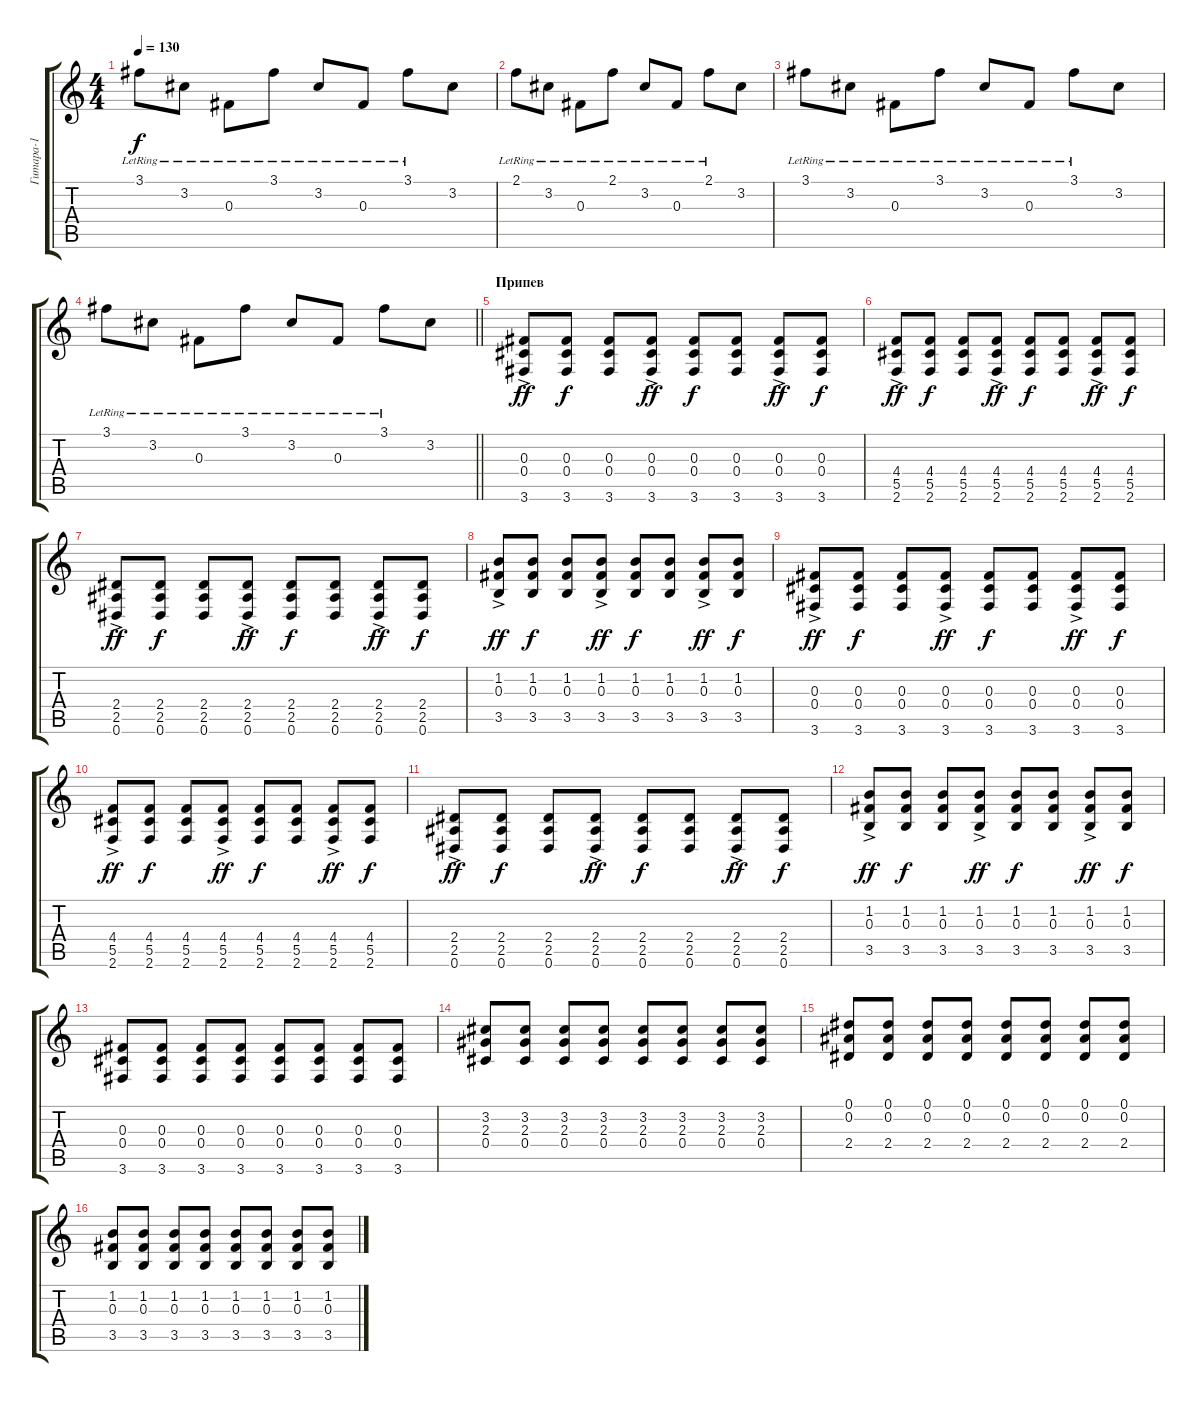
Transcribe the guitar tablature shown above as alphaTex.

\track ("Гитара-1" "Гитара-1") {instrument electricguitarclean}
\staff {score tabs}
\tuning (Eb4 Bb3 Gb3 Db3 Ab2 Eb2) {hide}
\ts (4 4)
\tempo 130
\clef g2
\ks c
3.1{lr}.8{dy f} 3.2{lr}.8 0.3{lr}.8 3.1{lr}.8 3.2{lr}.8 0.3{lr}.8 3.1{lr}.8 3.2.8 |
2.1{lr}.8 3.2{lr}.8 0.3{lr}.8 2.1{lr}.8 3.2{lr}.8 0.3{lr}.8 2.1{lr}.8 3.2.8 |
3.1{lr}.8 3.2{lr}.8 0.3{lr}.8 3.1{lr}.8 3.2{lr}.8 0.3{lr}.8 3.1{lr}.8 3.2.8 |
\barLineRight lightlight
3.1{lr}.8 3.2{lr}.8 0.3{lr}.8 3.1{lr}.8 3.2{lr}.8 0.3{lr}.8 3.1{lr}.8 3.2.8 |
\section ("" "Припев")
(0.3{ac} 0.4{ac} 3.6{ac}).8{dy ff volume 13 balance 16 instrument electricguitarclean} (0.3 0.4 3.6).8{dy f} (0.3 0.4 3.6).8 (0.3{ac} 0.4{ac} 3.6{ac}).8{dy ff} (0.3 0.4 3.6).8{dy f} (0.3 0.4 3.6).8 (0.3{ac} 0.4{ac} 3.6{ac}).8{dy ff} (0.3 0.4 3.6).8{dy f} |
(4.4{ac} 5.5{ac} 2.6{ac}).8{dy ff} (4.4 5.5 2.6).8{dy f} (4.4 5.5 2.6).8 (4.4{ac} 5.5{ac} 2.6{ac}).8{dy ff} (4.4 5.5 2.6).8{dy f} (4.4 5.5 2.6).8 (4.4{ac} 5.5{ac} 2.6{ac}).8{dy ff} (4.4 5.5 2.6).8{dy f} |
(2.4{ac} 2.5 0.6).8{dy ff} (2.4 2.5 0.6).8{dy f} (2.4 2.5 0.6).8 (2.4{ac} 2.5 0.6).8{dy ff} (2.4 2.5 0.6).8{dy f} (2.4 2.5 0.6).8 (2.4{ac} 2.5 0.6).8{dy ff} (2.4 2.5 0.6).8{dy f} |
(1.2{ac} 0.3{ac} 3.5{ac}).8{dy ff} (1.2 0.3 3.5).8{dy f} (1.2 0.3 3.5).8 (1.2{ac} 0.3{ac} 3.5{ac}).8{dy ff} (1.2 0.3 3.5).8{dy f} (1.2 0.3 3.5).8 (1.2{ac} 0.3{ac} 3.5{ac}).8{dy ff} (1.2 0.3 3.5).8{dy f} |
(0.3{ac} 0.4{ac} 3.6{ac}).8{dy ff} (0.3 0.4 3.6).8{dy f} (0.3 0.4 3.6).8 (0.3{ac} 0.4{ac} 3.6{ac}).8{dy ff} (0.3 0.4 3.6).8{dy f} (0.3 0.4 3.6).8 (0.3{ac} 0.4{ac} 3.6{ac}).8{dy ff} (0.3 0.4 3.6).8{dy f} |
(4.4{ac} 5.5{ac} 2.6{ac}).8{dy ff} (4.4 5.5 2.6).8{dy f} (4.4 5.5 2.6).8 (4.4{ac} 5.5{ac} 2.6{ac}).8{dy ff} (4.4 5.5 2.6).8{dy f} (4.4 5.5 2.6).8 (4.4{ac} 5.5{ac} 2.6{ac}).8{dy ff} (4.4 5.5 2.6).8{dy f} |
(2.4{ac} 2.5 0.6).8{dy ff} (2.4 2.5 0.6).8{dy f} (2.4 2.5 0.6).8 (2.4{ac} 2.5 0.6).8{dy ff} (2.4 2.5 0.6).8{dy f} (2.4 2.5 0.6).8 (2.4{ac} 2.5 0.6).8{dy ff} (2.4 2.5 0.6).8{dy f} |
(1.2{ac} 0.3{ac} 3.5{ac}).8{dy ff} (1.2 0.3 3.5).8{dy f} (1.2 0.3 3.5).8 (1.2{ac} 0.3{ac} 3.5{ac}).8{dy ff} (1.2 0.3 3.5).8{dy f} (1.2 0.3 3.5).8 (1.2{ac} 0.3{ac} 3.5{ac}).8{dy ff} (1.2 0.3 3.5).8{dy f} |
(0.3 0.4 3.6).8 (0.3 0.4 3.6).8 (0.3 0.4 3.6).8 (0.3 0.4 3.6).8 (0.3 0.4 3.6).8 (0.3 0.4 3.6).8 (0.3 0.4 3.6).8 (0.3 0.4 3.6).8 |
(3.2 2.3 0.4).8 (3.2 2.3 0.4).8 (3.2 2.3 0.4).8 (3.2 2.3 0.4).8 (3.2 2.3 0.4).8 (3.2 2.3 0.4).8 (3.2 2.3 0.4).8 (3.2 2.3 0.4).8 |
(0.1 0.2 2.4).8 (0.1 0.2 2.4).8 (0.1 0.2 2.4).8 (0.1 0.2 2.4).8 (0.1 0.2 2.4).8 (0.1 0.2 2.4).8 (0.1 0.2 2.4).8 (0.1 0.2 2.4).8 |
(1.2 0.3 3.5).8 (1.2 0.3 3.5).8 (1.2 0.3 3.5).8 (1.2 0.3 3.5).8 (1.2 0.3 3.5).8 (1.2 0.3 3.5).8 (1.2 0.3 3.5).8 (1.2 0.3 3.5).8
